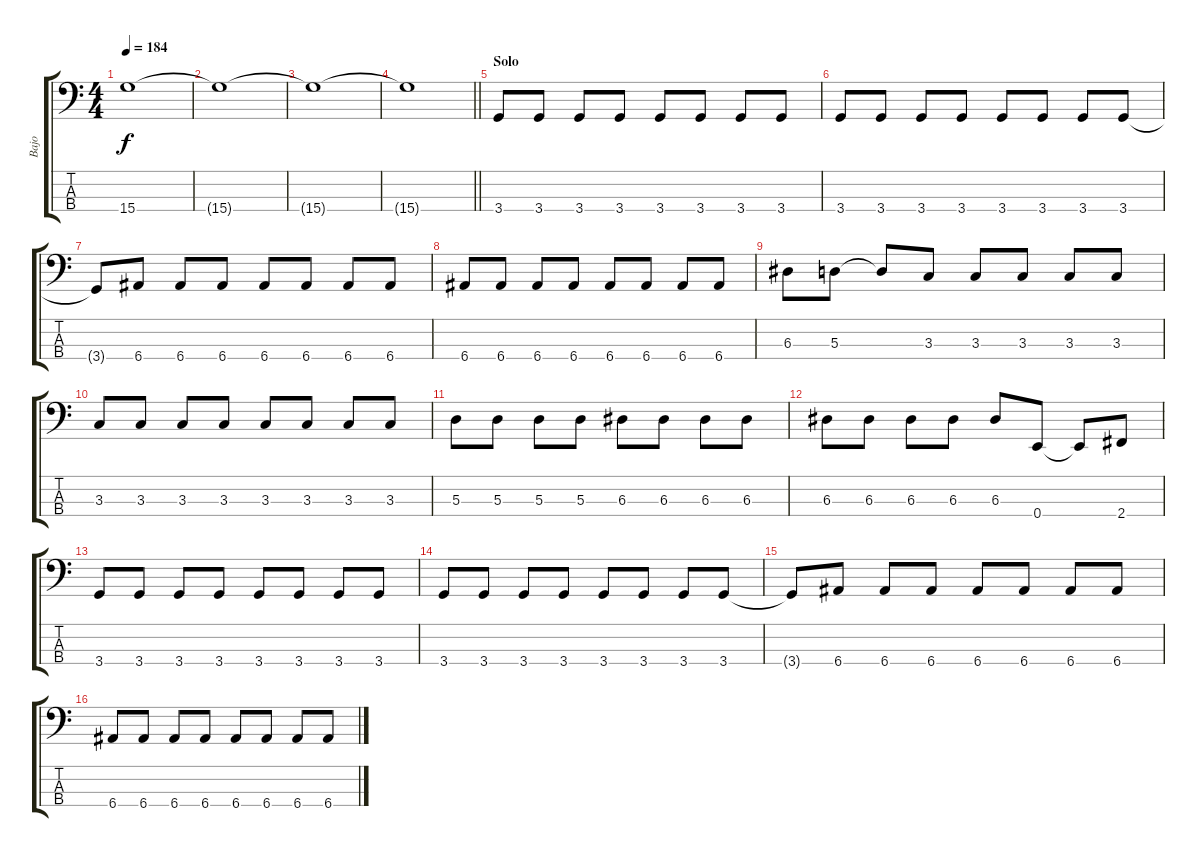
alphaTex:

\track ("Bajo" "Bajo") {instrument electricbassfinger}
\staff {score tabs}
\tuning (G2 D2 A1 E1) {hide}
\ts (4 4)
\tempo 184
\clef f4
\ks c
15.4{t}.1{dy f} |
15.4{t}.1 |
15.4{t}.1 |
\barLineRight lightlight
15.4{t}.1 |
\section ("" "Solo")
3.4.8 3.4.8 3.4.8 3.4.8 3.4.8 3.4.8 3.4.8 3.4.8 |
3.4.8 3.4.8 3.4.8 3.4.8 3.4.8 3.4.8 3.4.8 3.4.8 |
3.4{t}.8 6.4.8 6.4.8 6.4.8 6.4.8 6.4.8 6.4.8 6.4.8 |
6.4.8 6.4.8 6.4.8 6.4.8 6.4.8 6.4.8 6.4.8 6.4.8 |
6.3.8 5.3.8 5.3{t}.8 3.3.8 3.3.8 3.3.8 3.3.8 3.3.8 |
3.3.8 3.3.8 3.3.8 3.3.8 3.3.8 3.3.8 3.3.8 3.3.8 |
5.3.8 5.3.8 5.3.8 5.3.8 6.3.8 6.3.8 6.3.8 6.3.8 |
6.3.8 6.3.8 6.3.8 6.3.8 6.3.8 0.4.8 0.4{t}.8 2.4.8 |
3.4.8 3.4.8 3.4.8 3.4.8 3.4.8 3.4.8 3.4.8 3.4.8 |
3.4.8 3.4.8 3.4.8 3.4.8 3.4.8 3.4.8 3.4.8 3.4.8 |
3.4{t}.8 6.4.8 6.4.8 6.4.8 6.4.8 6.4.8 6.4.8 6.4.8 |
6.4.8 6.4.8 6.4.8 6.4.8 6.4.8 6.4.8 6.4.8 6.4.8
